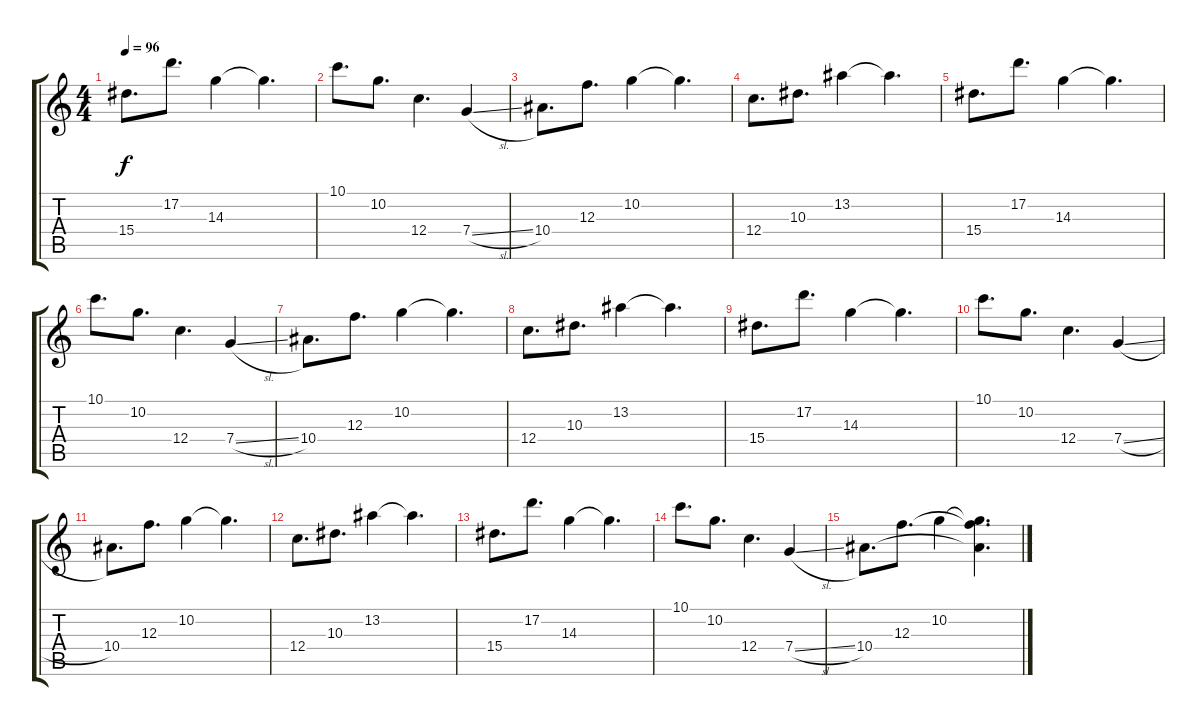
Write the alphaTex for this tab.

\track "" {instrument overdrivenguitar}
\staff {score tabs}
\tuning (D4 A3 F3 C3 G2 C2) {hide}
\ts (4 4)
\tempo 96
\clef g2
\ks c
15.4.8{d dy f} 17.2.8{d} 14.3.4 14.3{t}.4{d} |
10.1.8{d} 10.2.8{d} 12.4.4{d} 7.4{sl}.4 |
10.4.8{d} 12.3.8{d} 10.2.4 10.2{t}.4{d} |
12.4.8{d} 10.3.8{d} 13.2.4 13.2{t}.4{d} |
15.4.8{d} 17.2.8{d} 14.3.4 14.3{t}.4{d} |
10.1.8{d} 10.2.8{d} 12.4.4{d} 7.4{sl}.4 |
10.4.8{d} 12.3.8{d} 10.2.4 10.2{t}.4{d} |
12.4.8{d} 10.3.8{d} 13.2.4 13.2{t}.4{d} |
15.4.8{d} 17.2.8{d} 14.3.4 14.3{t}.4{d} |
10.1.8{d} 10.2.8{d} 12.4.4{d} 7.4{sl}.4 |
10.4.8{d} 12.3.8{d} 10.2.4 10.2{t}.4{d} |
12.4.8{d} 10.3.8{d} 13.2.4 13.2{t}.4{d} |
15.4.8{d} 17.2.8{d} 14.3.4 14.3{t}.4{d} |
10.1.8{d} 10.2.8{d} 12.4.4{d} 7.4{sl}.4 |
10.4.8{d} 12.3.8{d} 10.2.4 (10.2{t} 12.3{t} 10.4{t}).4{d}
